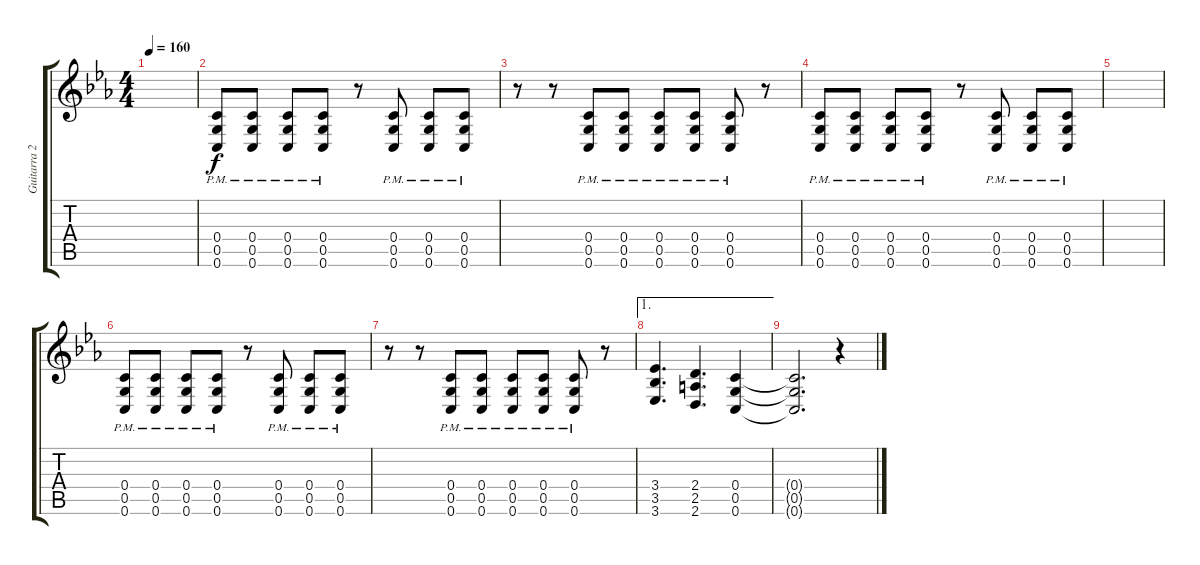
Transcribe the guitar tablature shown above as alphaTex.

\track ("Guitarra 2" "Guitarra 2") {instrument distortionguitar}
\staff {score tabs}
\tuning (D4 A3 F3 C3 G2 C2) {hide}
\ts (4 4)
\tempo 160
\clef g2
\ks eb
|
(0.4 0.5{pm} 0.6{pm}).8 (0.4 0.5{pm} 0.6{pm}).8 (0.4 0.5{pm} 0.6{pm}).8 (0.4 0.5{pm} 0.6{pm}).8 r.8 (0.4 0.5{pm} 0.6{pm}).8 (0.4 0.5{pm} 0.6{pm}).8 (0.4 0.5{pm} 0.6{pm}).8 |
r.8 r.8 (0.4 0.5{pm} 0.6{pm}).8 (0.4 0.5{pm} 0.6{pm}).8 (0.4 0.5{pm} 0.6).8 (0.4 0.5{pm} 0.6{pm}).8 (0.4 0.5{pm} 0.6{pm}).8 r.8 |
(0.4 0.5{pm} 0.6{pm}).8 (0.4 0.5{pm} 0.6{pm}).8 (0.4 0.5{pm} 0.6{pm}).8 (0.4 0.5{pm} 0.6{pm}).8 r.8 (0.4 0.5{pm} 0.6{pm}).8 (0.4 0.5{pm} 0.6{pm}).8 (0.4 0.5{pm} 0.6{pm}).8 |
|
(0.4 0.5{pm} 0.6{pm}).8 (0.4 0.5{pm} 0.6{pm}).8 (0.4 0.5{pm} 0.6{pm}).8 (0.4 0.5{pm} 0.6{pm}).8 r.8 (0.4 0.5{pm} 0.6{pm}).8 (0.4 0.5{pm} 0.6{pm}).8 (0.4 0.5{pm} 0.6{pm}).8 |
r.8 r.8 (0.4 0.5{pm} 0.6{pm}).8 (0.4 0.5{pm} 0.6{pm}).8 (0.4 0.5{pm} 0.6).8 (0.4 0.5{pm} 0.6{pm}).8 (0.4 0.5{pm} 0.6{pm}).8 r.8 |
\ae 1
(3.4 3.5 3.6).4{d} (2.4 2.5 2.6).4{d} (0.4 0.5 0.6).4 |
(0.4{t} 0.5{t} 0.6{t}).2{d} r.4
